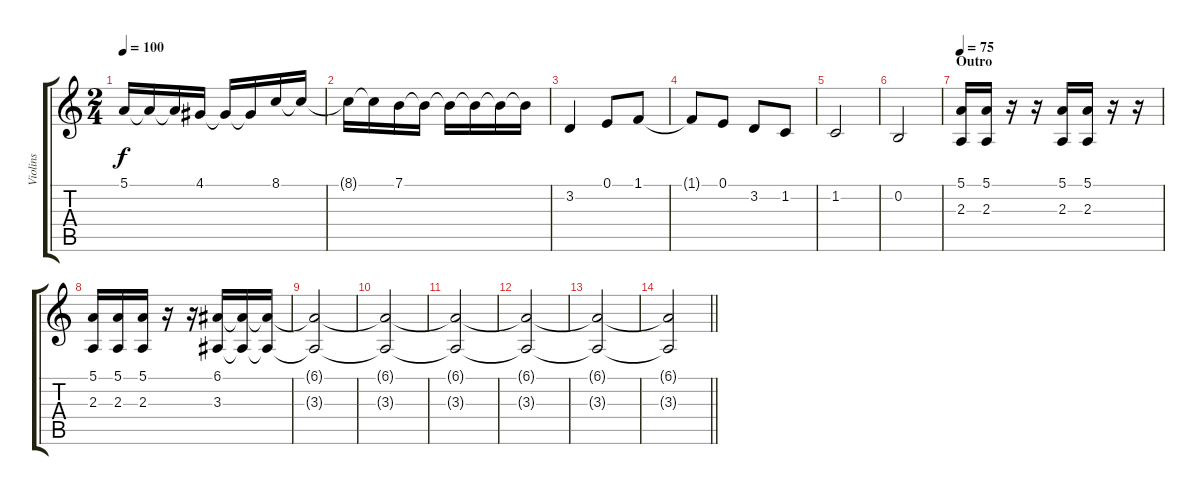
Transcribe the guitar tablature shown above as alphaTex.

\track ("Violins" "Violins") {instrument stringensemble1}
\staff {score tabs}
\tuning (E4 B3 G3 D3 A2 E2) {hide}
\ts (2 4)
\tempo 100
\clef g2
\ks c
5.1.16{dy f} 5.1{t}.16 5.1{t}.16 4.1.16 4.1{t}.16 4.1{t}.16 8.1.16 8.1{t}.16 |
8.1{t}.16 8.1{t}.16 7.1.16 7.1{t}.16 7.1{t}.16 7.1{t}.16 7.1{t}.16 7.1{t}.16 |
3.2.4 0.1.8 1.1.8 |
1.1{t}.8 0.1.8 3.2.8 1.2.8 |
1.2.2 |
0.2.2 |
\section ("" "Outro")
\tempo 75
(5.1 2.3).16 (5.1 2.3).16 r.16 r.16 (5.1 2.3).16 (5.1 2.3).16 r.16 r.16 |
(5.1 2.3).16 (5.1 2.3).16 (5.1 2.3).16 r.16 r.16 (6.1 3.3).16 (6.1{t} 3.3{t}).16 (6.1{t} 3.3{t}).16 |
(6.1{t} 3.3{t}).2{volume 0} |
(6.1{t} 3.3{t}).2 |
(6.1{t} 3.3{t}).2 |
(6.1{t} 3.3{t}).2 |
(6.1{t} 3.3{t}).2 |
\barLineRight lightlight
(6.1{t} 3.3{t}).2
